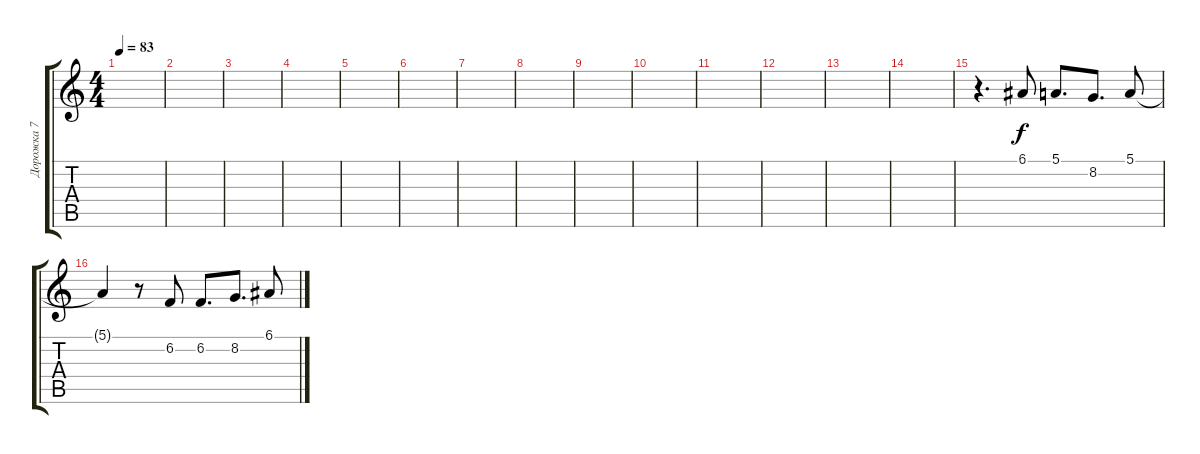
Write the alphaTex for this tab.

\track ("Дорожка 7" "Дорожка 7") {instrument cello}
\staff {score tabs}
\tuning (E4 B3 G3 D3 A2 E2) {hide}
\ts (4 4)
\tempo 83
\clef g2
\ks c
|
|
|
|
|
|
|
|
|
|
|
|
|
|
r.4{d} 6.1.8 5.1.8{d} 8.2.8{d} 5.1.8 |
5.1{t}.4 r.8 6.2.8 6.2.8{d} 8.2.8{d} 6.1.8
